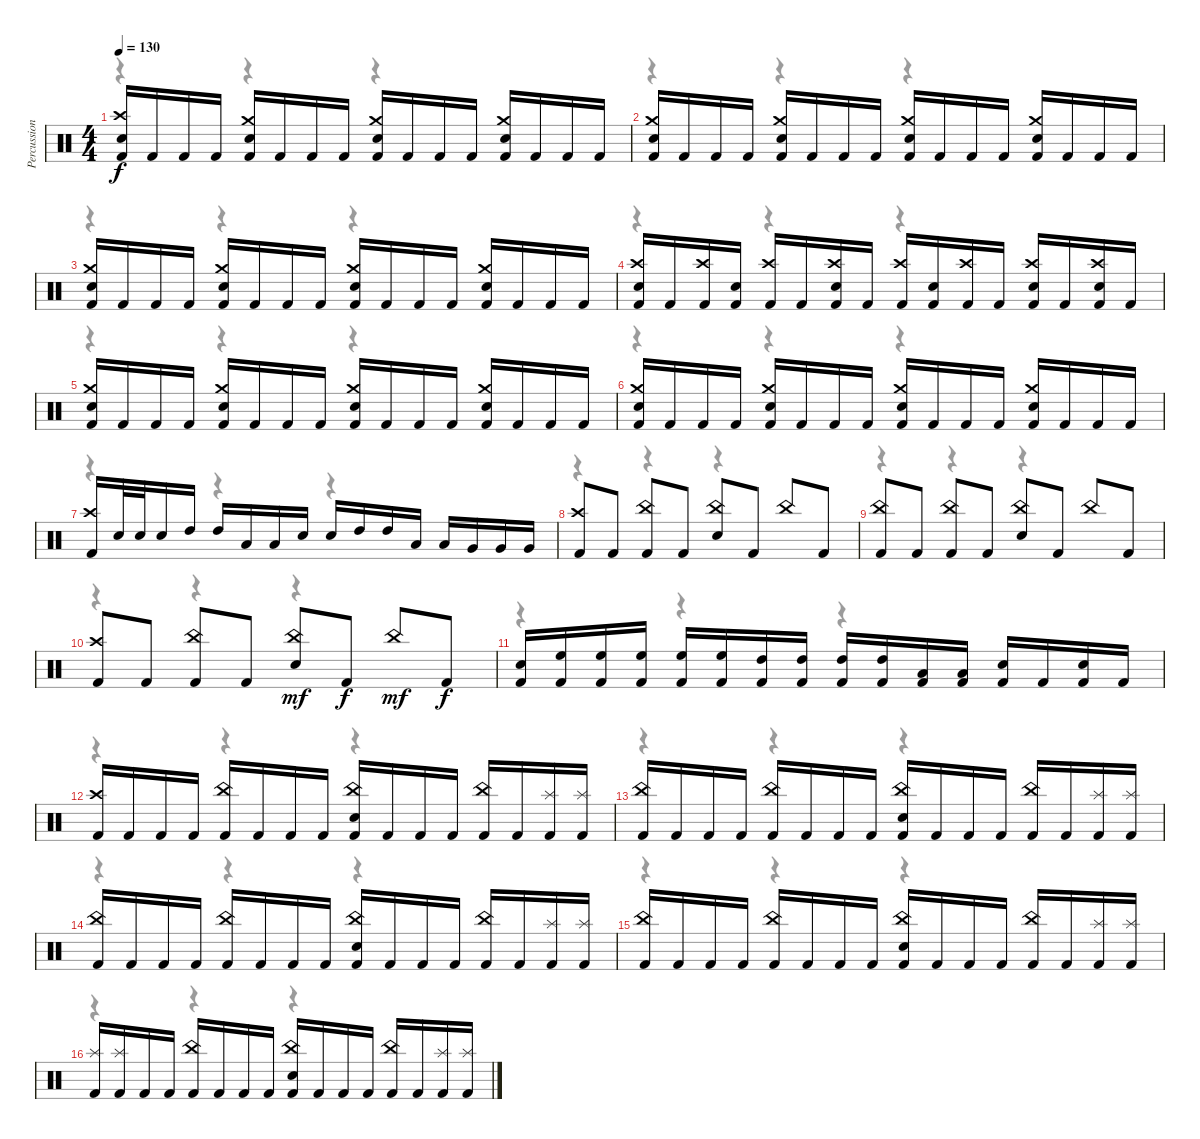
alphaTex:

\track ("Percussions" "Percussion") {instrument percussion}
\staff {score}
\articulation defaults
\voice
\ts (4 4)
\tempo 130
\clef neutral
\ks c
("Crash high (hit)" "Snare (hit) 2" "Kick (hit) 2").16{dy f} "Kick (hit) 2".16 "Kick (hit) 2".16 "Kick (hit) 2".16 ("Kick (hit) 2" "Crash medium (hit)" "Snare (hit) 2").16 "Kick (hit) 2".16 "Kick (hit) 2".16 "Kick (hit) 2".16 ("Kick (hit) 2" "Crash medium (hit)" "Snare (hit) 2").16 "Kick (hit) 2".16 "Kick (hit) 2".16 "Kick (hit) 2".16 ("Kick (hit) 2" "Crash medium (hit)" "Snare (hit) 2").16 "Kick (hit) 2".16 "Kick (hit) 2".16 "Kick (hit) 2".16 |
("Snare (hit) 2" "Kick (hit) 2" "Crash medium (hit)").16 "Kick (hit) 2".16 "Kick (hit) 2".16 "Kick (hit) 2".16 ("Kick (hit) 2" "Crash medium (hit)" "Snare (hit) 2").16 "Kick (hit) 2".16 "Kick (hit) 2".16 "Kick (hit) 2".16 ("Kick (hit) 2" "Crash medium (hit)" "Snare (hit) 2").16 "Kick (hit) 2".16 "Kick (hit) 2".16 "Kick (hit) 2".16 ("Kick (hit) 2" "Crash medium (hit)" "Snare (hit) 2").16 "Kick (hit) 2".16 "Kick (hit) 2".16 "Kick (hit) 2".16 |
("Snare (hit) 2" "Kick (hit) 2" "Crash medium (hit)").16 "Kick (hit) 2".16 "Kick (hit) 2".16 "Kick (hit) 2".16 ("Kick (hit) 2" "Crash medium (hit)" "Snare (hit) 2").16 "Kick (hit) 2".16 "Kick (hit) 2".16 "Kick (hit) 2".16 ("Kick (hit) 2" "Crash medium (hit)" "Snare (hit) 2").16 "Kick (hit) 2".16 "Kick (hit) 2".16 "Kick (hit) 2".16 ("Kick (hit) 2" "Crash medium (hit)" "Snare (hit) 2").16 "Kick (hit) 2".16 "Kick (hit) 2".16 "Kick (hit) 2".16 |
("Kick (hit) 2" "Crash high (hit)" "Snare (hit) 2").16 "Kick (hit) 2".16 ("Kick (hit) 2" "Crash high (hit)").16 ("Kick (hit) 2" "Snare (hit) 2").16 ("Kick (hit) 2" "Crash high (hit)").16 "Kick (hit) 2".16 ("Kick (hit) 2" "Crash high (hit)" "Snare (hit) 2").16 "Kick (hit) 2".16 ("Kick (hit) 2" "Crash high (hit)").16 ("Kick (hit) 2" "Snare (hit) 2").16 ("Kick (hit) 2" "Crash high (hit)").16 "Kick (hit) 2".16 ("Kick (hit) 2" "Crash high (hit)" "Snare (hit) 2").16 "Kick (hit) 2".16 ("Kick (hit) 2" "Crash high (hit)" "Snare (hit) 2").16 "Kick (hit) 2".16 |
("Snare (hit) 2" "Kick (hit) 2" "Crash medium (hit)").16 "Kick (hit) 2".16 "Kick (hit) 2".16 "Kick (hit) 2".16 ("Kick (hit) 2" "Crash medium (hit)" "Snare (hit) 2").16 "Kick (hit) 2".16 "Kick (hit) 2".16 "Kick (hit) 2".16 ("Kick (hit) 2" "Crash medium (hit)" "Snare (hit) 2").16 "Kick (hit) 2".16 "Kick (hit) 2".16 "Kick (hit) 2".16 ("Kick (hit) 2" "Crash medium (hit)" "Snare (hit) 2").16 "Kick (hit) 2".16 "Kick (hit) 2".16 "Kick (hit) 2".16 |
("Snare (hit) 2" "Kick (hit) 2" "Crash medium (hit)").16 "Kick (hit) 2".16 "Kick (hit) 2".16 "Kick (hit) 2".16 ("Kick (hit) 2" "Crash medium (hit)" "Snare (hit) 2").16 "Kick (hit) 2".16 "Kick (hit) 2".16 "Kick (hit) 2".16 ("Kick (hit) 2" "Crash medium (hit)" "Snare (hit) 2").16 "Kick (hit) 2".16 "Kick (hit) 2".16 "Kick (hit) 2".16 ("Kick (hit) 2" "Crash medium (hit)" "Snare (hit) 2").16 "Kick (hit) 2".16 "Kick (hit) 2".16 "Kick (hit) 2".16 |
("Crash high (hit)" "Kick (hit) 2").16 "Snare (hit) 2".32 "Snare (hit) 2".32 "Snare (hit) 2".16 "High Tom (hit)".16 "High Tom (hit)".16 "Low Tom (hit)".16 "Low Tom (hit)".16 "Snare (hit) 2".16 "Snare (hit) 2".16 "High Tom (hit)".16 "High Tom (hit)".16 "Low Tom (hit)".16 "Low Tom (hit)".16 "Very Low Tom (hit)".16 "Very Low Tom (hit)".16 "Very Low Tom (hit)".16 |
("Kick (hit) 2" "Crash high (hit)").8 "Kick (hit) 2".8 ("Kick (hit) 2" "China (hit)").8 "Kick (hit) 2".8 ("Snare (hit) 2" "China (hit)").8 "Kick (hit) 2".8 "China (hit)".8 "Kick (hit) 2".8 |
("Kick (hit) 2" "China (hit)").8 "Kick (hit) 2".8 ("Kick (hit) 2" "China (hit)").8 "Kick (hit) 2".8 ("Snare (hit) 2" "China (hit)").8 "Kick (hit) 2".8 "China (hit)".8 "Kick (hit) 2".8 |
("Kick (hit) 2" "Crash high (hit)").8 "Kick (hit) 2".8 ("Kick (hit) 2" "China (hit)").8 "Kick (hit) 2".8 ("Snare (hit) 2" "China (hit)").8{dy mf} "Kick (hit) 2".8{dy f} "China (hit)".8{dy mf} "Kick (hit) 2".8{dy f} |
("Kick (hit) 2" "Snare (hit) 2").16 ("Kick (hit) 2" "High Floor Tom (hit)").16 ("Kick (hit) 2" "High Floor Tom (hit)").16 ("Kick (hit) 2" "High Floor Tom (hit)").16 ("Kick (hit) 2" "High Floor Tom (hit)").16 ("Kick (hit) 2" "High Floor Tom (hit)").16 ("Kick (hit) 2" "High Tom (hit)").16 ("Kick (hit) 2" "High Tom (hit)").16 ("Kick (hit) 2" "High Tom (hit)").16 ("Kick (hit) 2" "High Tom (hit)").16 ("Kick (hit) 2" "Low Tom (hit)").16 ("Kick (hit) 2" "Low Tom (hit)").16 ("Kick (hit) 2" "Snare (hit) 2").16 "Kick (hit) 2".16 ("Kick (hit) 2" "Snare (hit) 2").16 "Kick (hit) 2".16 |
("Kick (hit) 2" "Crash high (hit)").16 "Kick (hit) 2".16 "Kick (hit) 2".16 "Kick (hit) 2".16 ("Kick (hit) 2" "China (hit)").16 "Kick (hit) 2".16 "Kick (hit) 2".16 "Kick (hit) 2".16 ("Kick (hit) 2" "China (hit)" "Snare (hit) 2").16 "Kick (hit) 2".16 "Kick (hit) 2".16 "Kick (hit) 2".16 ("Kick (hit) 2" "China (hit)").16 "Kick (hit) 2".16 ("Kick (hit) 2" "Splash (hit)").16 ("Kick (hit) 2" "Splash (hit)").16 |
("Kick (hit) 2" "China (hit)").16 "Kick (hit) 2".16 "Kick (hit) 2".16 "Kick (hit) 2".16 ("Kick (hit) 2" "China (hit)").16 "Kick (hit) 2".16 "Kick (hit) 2".16 "Kick (hit) 2".16 ("Kick (hit) 2" "China (hit)" "Snare (hit) 2").16 "Kick (hit) 2".16 "Kick (hit) 2".16 "Kick (hit) 2".16 ("Kick (hit) 2" "China (hit)").16 "Kick (hit) 2".16 ("Kick (hit) 2" "Splash (hit)").16 ("Kick (hit) 2" "Splash (hit)").16 |
("Kick (hit) 2" "China (hit)").16 "Kick (hit) 2".16 "Kick (hit) 2".16 "Kick (hit) 2".16 ("Kick (hit) 2" "China (hit)").16 "Kick (hit) 2".16 "Kick (hit) 2".16 "Kick (hit) 2".16 ("Kick (hit) 2" "China (hit)" "Snare (hit) 2").16 "Kick (hit) 2".16 "Kick (hit) 2".16 "Kick (hit) 2".16 ("Kick (hit) 2" "China (hit)").16 "Kick (hit) 2".16 ("Kick (hit) 2" "Splash (hit)").16 ("Kick (hit) 2" "Splash (hit)").16 |
("Kick (hit) 2" "China (hit)").16 "Kick (hit) 2".16 "Kick (hit) 2".16 "Kick (hit) 2".16 ("Kick (hit) 2" "China (hit)").16 "Kick (hit) 2".16 "Kick (hit) 2".16 "Kick (hit) 2".16 ("Kick (hit) 2" "China (hit)" "Snare (hit) 2").16 "Kick (hit) 2".16 "Kick (hit) 2".16 "Kick (hit) 2".16 ("Kick (hit) 2" "China (hit)").16 "Kick (hit) 2".16 ("Kick (hit) 2" "Splash (hit)").16 ("Kick (hit) 2" "Splash (hit)").16 |
("Kick (hit) 2" "Splash (hit)").16 ("Kick (hit) 2" "Splash (hit)").16 "Kick (hit) 2".16 "Kick (hit) 2".16 ("Kick (hit) 2" "China (hit)").16 "Kick (hit) 2".16 "Kick (hit) 2".16 "Kick (hit) 2".16 ("Kick (hit) 2" "China (hit)" "Snare (hit) 2").16 "Kick (hit) 2".16 "Kick (hit) 2".16 "Kick (hit) 2".16 ("Kick (hit) 2" "China (hit)").16 "Kick (hit) 2".16 ("Kick (hit) 2" "Splash (hit)").16 ("Kick (hit) 2" "Splash (hit)").16
\voice
\clef neutral
\ottava regular
\simile none
\ks c
r.4{dy f} r.4 r.4 |
r.4 r.4 r.4 |
r.4 r.4 r.4 |
r.4 r.4 r.4 |
r.4 r.4 r.4 |
r.4 r.4 r.4 |
r.4 r.4 r.4 |
r.4 r.4 r.4 |
r.4 r.4 r.4 |
r.4 r.4 r.4 |
r.4 r.4 r.4 |
r.4 r.4 r.4 |
r.4 r.4 r.4 |
r.4 r.4 r.4 |
r.4 r.4 r.4 |
r.4 r.4 r.4
